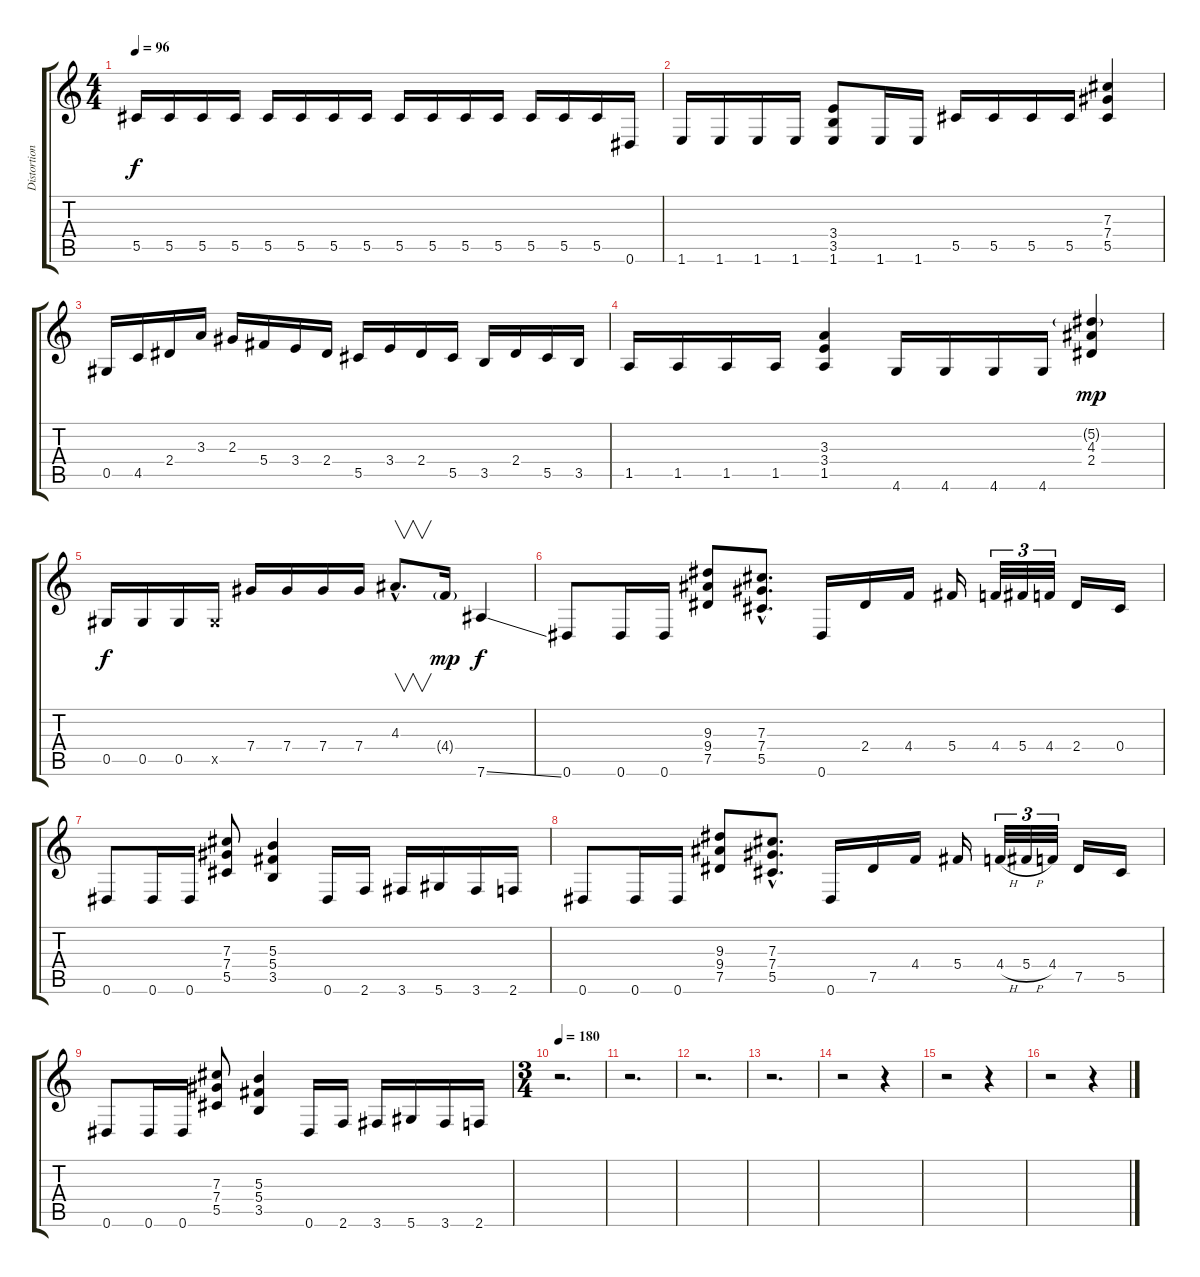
\track ("Distortion gtr" "Distortion") {instrument distortionguitar}
\staff {score tabs}
\tuning (Eb4 Bb3 Gb3 Db3 Ab2 Eb2) {hide}
\ts (4 4)
\tempo 96
\clef g2
\ks c
5.5.16{dy f} 5.5.16 5.5.16 5.5.16 5.5.16 5.5.16 5.5.16 5.5.16 5.5.16 5.5.16 5.5.16 5.5.16 5.5.16 5.5.16 5.5.16 0.6.16 |
1.6.16 1.6.16 1.6.16 1.6.16 (3.4 3.5 1.6).8 1.6.16 1.6.16 5.5.16 5.5.16 5.5.16 5.5.16 (7.3 7.4 5.5).4 |
0.5.16 4.5.16 2.4.16 3.3.16 2.3.16 5.4.16 3.4.16 2.4.16 5.5.16 3.4.16 2.4.16 5.5.16 3.5.16 2.4.16 5.5.16 3.5.16 |
1.5.16 1.5.16 1.5.16 1.5.16 (3.3 3.4 1.5).4 4.6.16 4.6.16 4.6.16 4.6.16 (5.2{g} 4.3 2.4).4{dy mp} |
0.5.16{dy f} 0.5.16 0.5.16 0.5{x}.16 7.4.16 7.4.16 7.4.16 7.4.16 4.3{hac}.8{v d} 4.4{g}.16{dy mp} 7.6{ss}.4{dy f} |
0.6.8 0.6.16 0.6.16 (9.3 9.4 7.5).8 (7.3{hac} 7.4{hac} 5.5{hac}).8{d} 0.6.16 2.4.16 4.4.16 5.4.16 4.4.32{tu (3 2)} 5.4.32{tu (3 2)} 4.4.32{tu (3 2)} 2.4.16 0.4.16 |
0.6.8 0.6.16 0.6.16 (7.3 7.4 5.5).8 (5.3 5.4 3.5).4 0.6.16 2.6.16 3.6.16 5.6.16 3.6.16 2.6.16 |
0.6.8 0.6.16 0.6.16 (9.3 9.4 7.5).8 (7.3{hac} 7.4{hac} 5.5{hac}).8{d} 0.6.16 7.5.16 4.4.16 5.4.16 4.4{h}.32{tu (3 2)} 5.4{h}.32{tu (3 2)} 4.4.32{tu (3 2)} 7.5.16 5.5.16 |
0.6.8 0.6.16 0.6.16 (7.3 7.4 5.5).8 (5.3 5.4 3.5).4 0.6.16 2.6.16 3.6.16 5.6.16 3.6.16 2.6.16 |
\ts (3 4)
\tempo 180
r.2{d} |
r.2{d} |
r.2{d} |
r.2{d} |
r.2 r.4 |
r.2 r.4 |
r.2 r.4
